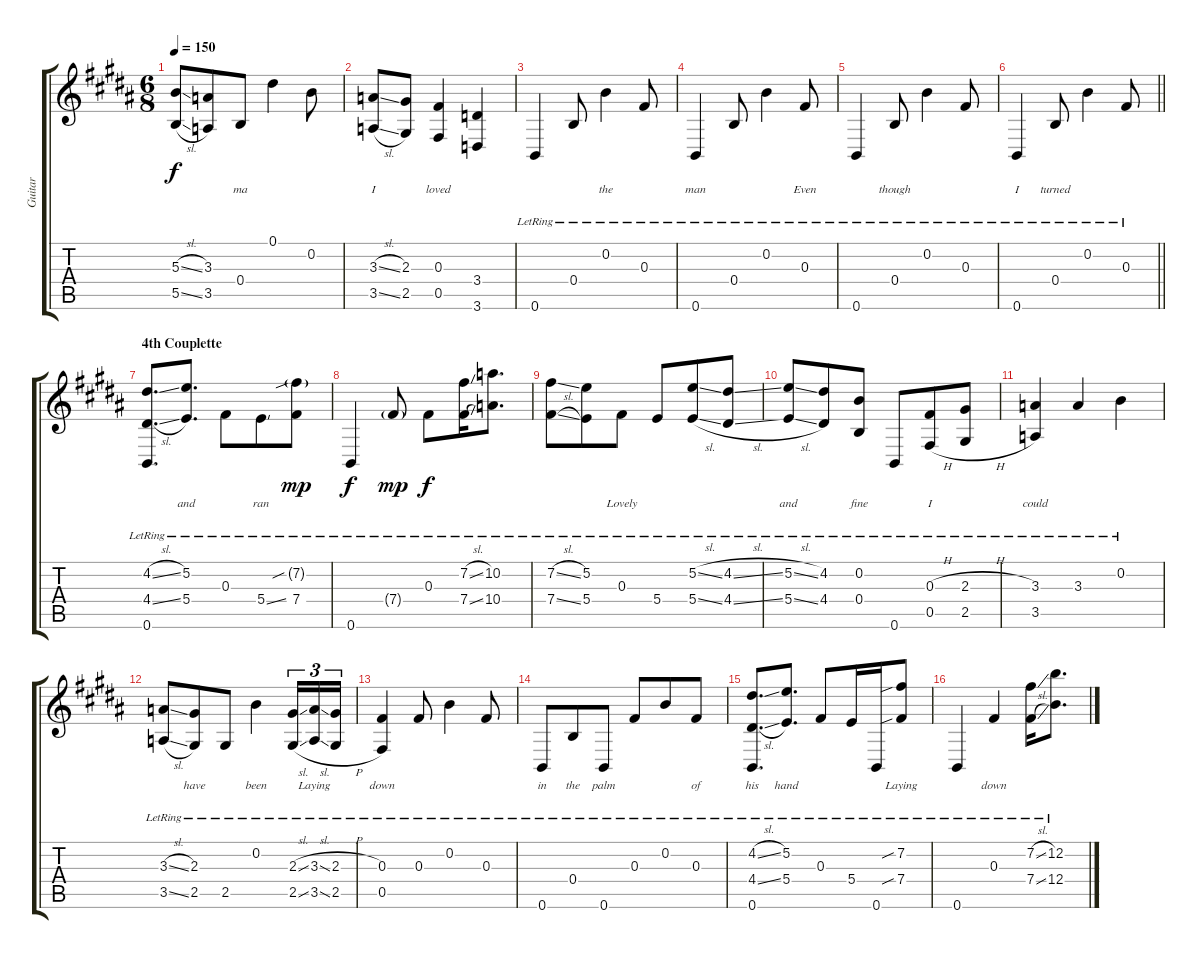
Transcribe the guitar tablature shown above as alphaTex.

\track ("Guitar" "Guitar") {instrument acousticguitarsteel}
\staff {score tabs}
\tuning (Eb4 B3 Gb3 B2 Gb2 B1) {hide}
\ts (6 8)
\tempo 150
\clef g2
\ks b
(5.3{sl} 5.5{sl}).8{lyrics (0 "") lyrics (1 "") lyrics (2 "") lyrics (3 "") lyrics (4 "") dy f} (3.3 3.5).8{lyrics (0 "") lyrics (1 "") lyrics (2 "") lyrics (3 "") lyrics (4 "")} 0.4.8{lyrics (0 "ma") lyrics (1 "") lyrics (2 "") lyrics (3 "") lyrics (4 "")} 0.1.4{lyrics (0 "") lyrics (1 "") lyrics (2 "") lyrics (3 "") lyrics (4 "")} 0.2.8{lyrics (0 "") lyrics (1 "") lyrics (2 "") lyrics (3 "") lyrics (4 "")} |
(3.3{sl} 3.5{sl}).8{lyrics (0 "I") lyrics (1 "") lyrics (2 "") lyrics (3 "") lyrics (4 "")} (2.3 2.5).8{lyrics (0 "") lyrics (1 "") lyrics (2 "") lyrics (3 "") lyrics (4 "")} (0.3 0.5).4{lyrics (0 "loved") lyrics (1 "") lyrics (2 "") lyrics (3 "") lyrics (4 "")} (3.4 3.6).4{lyrics (0 "") lyrics (1 "") lyrics (2 "") lyrics (3 "") lyrics (4 "")} |
0.6{lr}.4{lyrics (0 "") lyrics (1 "") lyrics (2 "") lyrics (3 "") lyrics (4 "")} 0.4{lr}.8{lyrics (0 "") lyrics (1 "") lyrics (2 "") lyrics (3 "") lyrics (4 "")} 0.2{lr}.4{lyrics (0 "the") lyrics (1 "") lyrics (2 "") lyrics (3 "") lyrics (4 "")} 0.3{lr}.8{lyrics (0 "") lyrics (1 "") lyrics (2 "") lyrics (3 "") lyrics (4 "")} |
0.6{lr}.4{lyrics (0 "man") lyrics (1 "") lyrics (2 "") lyrics (3 "") lyrics (4 "")} 0.4{lr}.8{lyrics (0 "") lyrics (1 "") lyrics (2 "") lyrics (3 "") lyrics (4 "")} 0.2{lr}.4{lyrics (0 "") lyrics (1 "") lyrics (2 "") lyrics (3 "") lyrics (4 "")} 0.3{lr}.8{lyrics (0 "Even") lyrics (1 "") lyrics (2 "") lyrics (3 "") lyrics (4 "")} |
0.6{lr}.4{lyrics (0 "") lyrics (1 "") lyrics (2 "") lyrics (3 "") lyrics (4 "")} 0.4{lr}.8{lyrics (0 "though") lyrics (1 "") lyrics (2 "") lyrics (3 "") lyrics (4 "")} 0.2{lr}.4{lyrics (0 "") lyrics (1 "") lyrics (2 "") lyrics (3 "") lyrics (4 "")} 0.3{lr}.8{lyrics (0 "") lyrics (1 "") lyrics (2 "") lyrics (3 "") lyrics (4 "")} |
\barLineRight lightlight
0.6{lr}.4{lyrics (0 "I") lyrics (1 "") lyrics (2 "") lyrics (3 "") lyrics (4 "")} 0.4{lr}.8{lyrics (0 "turned") lyrics (1 "") lyrics (2 "") lyrics (3 "") lyrics (4 "")} 0.2{lr}.4{lyrics (0 "") lyrics (1 "") lyrics (2 "") lyrics (3 "") lyrics (4 "")} 0.3{lr}.8{lyrics (0 "") lyrics (1 "") lyrics (2 "") lyrics (3 "") lyrics (4 "")} |
\section ("" "4th Couplette")
(4.2{sl lr} 4.4{sl lr} 0.6{lr}).8{d lyrics (0 "") lyrics (1 "") lyrics (2 "") lyrics (3 "") lyrics (4 "")} (5.2{lr} 5.4{lr}).8{d lyrics (0 "and") lyrics (1 "") lyrics (2 "") lyrics (3 "") lyrics (4 "")} 0.3{lr}.8{lyrics (0 "") lyrics (1 "") lyrics (2 "") lyrics (3 "") lyrics (4 "")} 5.4{ss lr}.8{lyrics (0 "ran") lyrics (1 "") lyrics (2 "") lyrics (3 "") lyrics (4 "")} (7.2{sib g lr} 7.4{lr}).8{lyrics (0 "") lyrics (1 "") lyrics (2 "") lyrics (3 "") lyrics (4 "") dy mp} |
0.6{lr}.4{lyrics (0 "") lyrics (1 "") lyrics (2 "") lyrics (3 "") lyrics (4 "") dy f} 7.4{g lr}.8{lyrics (0 "") lyrics (1 "") lyrics (2 "") lyrics (3 "") lyrics (4 "") dy mp} 0.3{lr}.8{lyrics (0 "") lyrics (1 "") lyrics (2 "") lyrics (3 "") lyrics (4 "") dy f} (7.2{sl lr} 7.4{sl lr}).16{lyrics (0 "") lyrics (1 "") lyrics (2 "") lyrics (3 "") lyrics (4 "")} (10.2{lr} 10.4{lr}).8{d lyrics (0 "") lyrics (1 "") lyrics (2 "") lyrics (3 "") lyrics (4 "")} |
(7.2{sl lr} 7.4{sl lr}).8{lyrics (0 "") lyrics (1 "") lyrics (2 "") lyrics (3 "") lyrics (4 "")} (5.2{lr} 5.4{lr}).8{lyrics (0 "") lyrics (1 "") lyrics (2 "") lyrics (3 "") lyrics (4 "")} 0.3{lr}.8{lyrics (0 "Lovely") lyrics (1 "") lyrics (2 "") lyrics (3 "") lyrics (4 "")} 5.4{lr}.8{lyrics (0 "") lyrics (1 "") lyrics (2 "") lyrics (3 "") lyrics (4 "")} (5.2{sl lr} 5.4{sl lr}).8{lyrics (0 "") lyrics (1 "") lyrics (2 "") lyrics (3 "") lyrics (4 "")} (4.2{sl lr} 4.4{sl lr}).8{lyrics (0 "") lyrics (1 "") lyrics (2 "") lyrics (3 "") lyrics (4 "")} |
(5.2{sl lr} 5.4{sl lr}).8{lyrics (0 "and") lyrics (1 "") lyrics (2 "") lyrics (3 "") lyrics (4 "")} (4.2{lr} 4.4{lr}).8{lyrics (0 "") lyrics (1 "") lyrics (2 "") lyrics (3 "") lyrics (4 "")} (0.2{lr} 0.4{lr}).8{lyrics (0 "fine") lyrics (1 "") lyrics (2 "") lyrics (3 "") lyrics (4 "")} 0.6{lr}.8{lyrics (0 "") lyrics (1 "") lyrics (2 "") lyrics (3 "") lyrics (4 "")} (0.3{h lr} 0.5{h lr}).8{lyrics (0 "I") lyrics (1 "") lyrics (2 "") lyrics (3 "") lyrics (4 "")} (2.3{h lr} 2.5{h lr}).8{lyrics (0 "") lyrics (1 "") lyrics (2 "") lyrics (3 "") lyrics (4 "")} |
(3.3{lr} 3.5{lr}).4{lyrics (0 "could") lyrics (1 "") lyrics (2 "") lyrics (3 "") lyrics (4 "")} 3.3{lr}.4{lyrics (0 "") lyrics (1 "") lyrics (2 "") lyrics (3 "") lyrics (4 "")} 0.2{lr}.4{lyrics (0 "") lyrics (1 "") lyrics (2 "") lyrics (3 "") lyrics (4 "")} |
(3.3{sl lr} 3.5{sl lr}).8{lyrics (0 "") lyrics (1 "") lyrics (2 "") lyrics (3 "") lyrics (4 "")} (2.3{lr} 2.5{lr}).8{lyrics (0 "have") lyrics (1 "") lyrics (2 "") lyrics (3 "") lyrics (4 "")} 2.5{lr}.8{lyrics (0 "") lyrics (1 "") lyrics (2 "") lyrics (3 "") lyrics (4 "")} 0.2{lr}.4{lyrics (0 "been") lyrics (1 "") lyrics (2 "") lyrics (3 "") lyrics (4 "")} (2.3{sl lr} 2.5{sl lr}).16{tu (3 2) lyrics (0 "") lyrics (1 "") lyrics (2 "") lyrics (3 "") lyrics (4 "")} (3.3{sl lr} 3.5{sl lr}).16{tu (3 2) lyrics (0 "Laying") lyrics (1 "") lyrics (2 "") lyrics (3 "") lyrics (4 "")} (2.3{h lr} 2.5{h lr}).16{tu (3 2) lyrics (0 "") lyrics (1 "") lyrics (2 "") lyrics (3 "") lyrics (4 "")} |
(0.3{lr} 0.5{lr}).4{lyrics (0 "down") lyrics (1 "") lyrics (2 "") lyrics (3 "") lyrics (4 "")} 0.3{lr}.8{lyrics (0 "") lyrics (1 "") lyrics (2 "") lyrics (3 "") lyrics (4 "")} 0.2{lr}.4{lyrics (0 "") lyrics (1 "") lyrics (2 "") lyrics (3 "") lyrics (4 "")} 0.3{lr}.8{lyrics (0 "") lyrics (1 "") lyrics (2 "") lyrics (3 "") lyrics (4 "")} |
0.6{lr}.8{lyrics (0 "in") lyrics (1 "") lyrics (2 "") lyrics (3 "") lyrics (4 "")} 0.4{lr}.8{lyrics (0 "the") lyrics (1 "") lyrics (2 "") lyrics (3 "") lyrics (4 "")} 0.6{lr}.8{lyrics (0 "palm") lyrics (1 "") lyrics (2 "") lyrics (3 "") lyrics (4 "")} 0.3{lr}.8{lyrics (0 "") lyrics (1 "") lyrics (2 "") lyrics (3 "") lyrics (4 "")} 0.2{lr}.8{lyrics (0 "") lyrics (1 "") lyrics (2 "") lyrics (3 "") lyrics (4 "")} 0.3{lr}.8{lyrics (0 "of") lyrics (1 "") lyrics (2 "") lyrics (3 "") lyrics (4 "")} |
(4.2{sl lr} 4.4{sl lr} 0.6{lr}).8{d lyrics (0 "his") lyrics (1 "") lyrics (2 "") lyrics (3 "") lyrics (4 "")} (5.2{lr} 5.4{lr}).8{d lyrics (0 "hand") lyrics (1 "") lyrics (2 "") lyrics (3 "") lyrics (4 "")} 0.3{lr}.8{lyrics (0 "") lyrics (1 "") lyrics (2 "") lyrics (3 "") lyrics (4 "")} 5.4{lr}.16{lyrics (0 "") lyrics (1 "") lyrics (2 "") lyrics (3 "") lyrics (4 "")} 0.6{lr}.16{lyrics (0 "") lyrics (1 "") lyrics (2 "") lyrics (3 "") lyrics (4 "")} (7.2{sib lr} 7.4{sib lr}).8{lyrics (0 "Laying") lyrics (1 "") lyrics (2 "") lyrics (3 "") lyrics (4 "")} |
0.6{lr}.4{lyrics (0 "") lyrics (1 "") lyrics (2 "") lyrics (3 "") lyrics (4 "")} 0.3{lr}.4{lyrics (0 "down") lyrics (1 "") lyrics (2 "") lyrics (3 "") lyrics (4 "")} (7.2{sl lr} 7.4{sl lr}).16{lyrics (0 "") lyrics (1 "") lyrics (2 "") lyrics (3 "") lyrics (4 "")} (12.2{lr} 12.4{lr}).8{d lyrics (0 "") lyrics (1 "") lyrics (2 "") lyrics (3 "") lyrics (4 "")}
